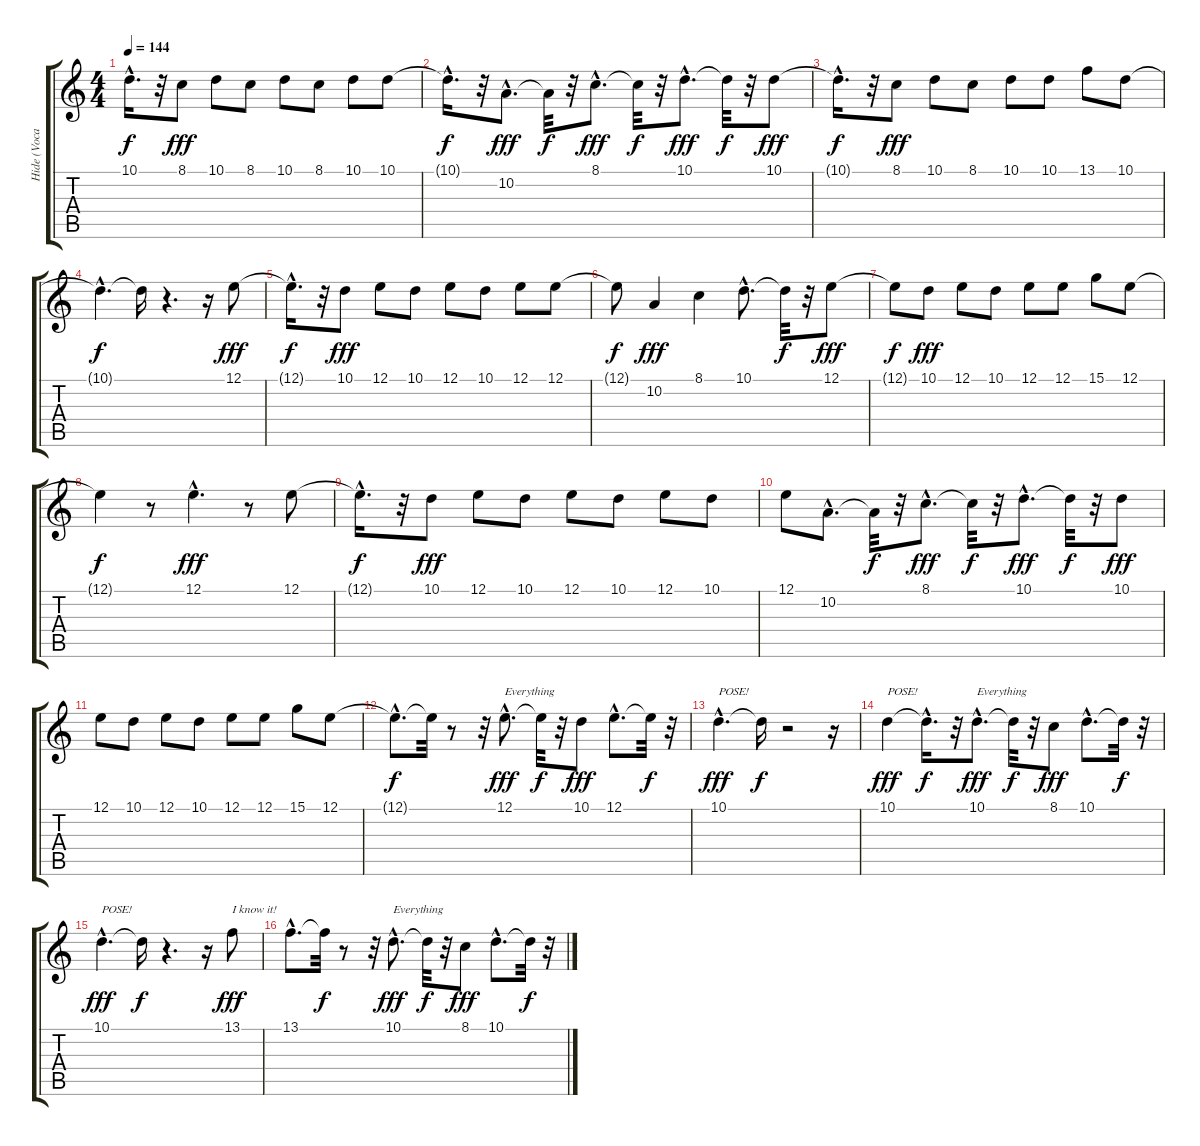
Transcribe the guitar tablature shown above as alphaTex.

\track ("Hide (Vocals)" "Hide (Voca") {instrument englishhorn}
\staff {score tabs}
\tuning (E4 B3 G3 D3 A2 E2) {hide}
\ts (4 4)
\tempo 144
\clef g2
\ks c
10.1{hac t}.16{d dy f} r.32 8.1.8{dy fff} 10.1.8 8.1.8 10.1.8 8.1.8 10.1.8 10.1.8 |
10.1{hac t}.16{d dy f} r.32 10.2{hac}.8{d dy fff} 10.2{t}.32{dy f} r.32 8.1{hac}.8{d dy fff} 8.1{t}.32{dy f} r.32 10.1{hac}.8{d dy fff} 10.1{t}.32{dy f} r.32 10.1.8{dy fff} |
10.1{hac t}.16{d dy f} r.32 8.1.8{dy fff} 10.1.8 8.1.8 10.1.8 10.1.8 13.1.8 10.1.8 |
10.1{hac t}.4{d dy f} 10.1{t}.16 r.4{d} r.16 12.1.8{dy fff} |
12.1{hac t}.16{d dy f} r.32 10.1.8{dy fff} 12.1.8 10.1.8 12.1.8 10.1.8 12.1.8 12.1.8 |
12.1{t}.8{dy f} 10.2.4{dy fff} 8.1.4 10.1{hac}.8{d} 10.1{t}.32{dy f} r.32 12.1.8{dy fff} |
12.1{t}.8{dy f} 10.1.8{dy fff} 12.1.8 10.1.8 12.1.8 12.1.8 15.1.8 12.1.8 |
12.1{t}.4{dy f} r.8 12.1{hac}.4{d dy fff} r.8 12.1.8 |
12.1{hac t}.16{d dy f} r.32 10.1.8{dy fff} 12.1.8 10.1.8 12.1.8 10.1.8 12.1.8 10.1.8 |
12.1.8 10.2{hac}.8{d} 10.2{t}.32{dy f} r.32 8.1{hac}.8{d dy fff} 8.1{t}.32{dy f} r.32 10.1{hac}.8{d dy fff} 10.1{t}.32{dy f} r.32 10.1.8{dy fff} |
12.1.8 10.1.8 12.1.8 10.1.8 12.1.8 12.1.8 15.1.8 12.1.8 |
12.1{hac t}.8{d dy f} 12.1{t}.32 r.8 r.32 12.1{hac}.8{d txt "Everything" dy fff} 12.1{t}.32{dy f} r.32 10.1.8{dy fff} 12.1{hac}.8{d} 12.1{t}.32{dy f} r.32 |
10.1{hac}.4{d txt "POSE!" dy fff} 10.1{t}.16{dy f} r.2 r.16 |
10.1.4{txt "POSE!" dy fff} 10.1{hac t}.16{d dy f} r.32 10.1{hac}.8{d txt "Everything " dy fff} 10.1{t}.32{dy f} r.32 8.1.8{dy fff} 10.1{hac}.8{d} 10.1{t}.32{dy f} r.32 |
10.1{hac}.4{d txt "POSE!" dy fff} 10.1{t}.16{dy f} r.4{d} r.16 13.1.8{txt "I know it!" dy fff} |
13.1{hac}.8{d} 13.1{t}.32{dy f} r.8 r.32 10.1{hac}.8{d txt "Everything" dy fff} 10.1{t}.32{dy f} r.32 8.1.8{dy fff} 10.1{hac}.8{d} 10.1{t}.32{dy f} r.32
